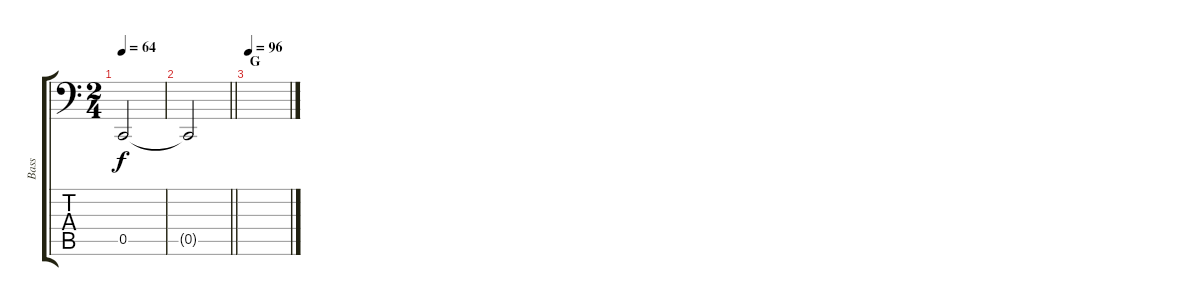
\track ("Bass" "Bass") {instrument electricbasspick}
\staff {score tabs}
\tuning (Bb2 F2 C2 G1 C1 A0) {hide}
\ts (2 4)
\tempo 64
\clef f4
\ks c
0.5{t}.2{dy f} |
\barLineRight lightlight
0.5{t}.2 |
\section ("" "G")
\tempo 96
